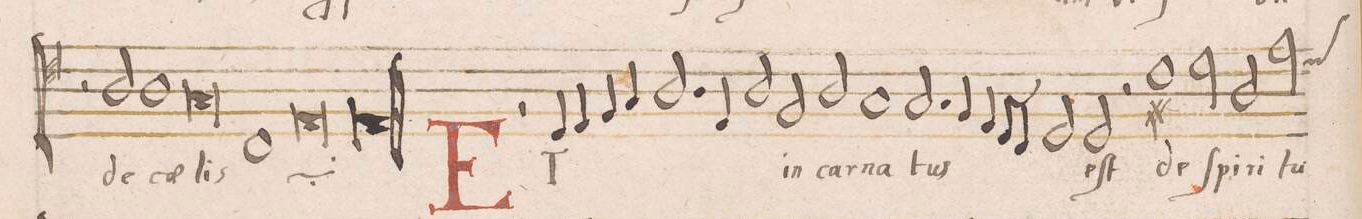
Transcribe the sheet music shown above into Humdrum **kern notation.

**kern	**text
*I"TENOR	*
*clefC4	*
*k[]	*
*met(C|)	*
*M2/1	*
2r	.
2A/	de
=70-	=70-
1A\	cae-
0G/	-lis
=71-	=71-
*	*ij
1C/	de
=72-	=72-
0E/	cae-
=73-	=73-
0E/l	-lis
*	*Xij
=74||-	=74||-
*M2/1	*
*met(C|)	*
2r	.
4D/	ET
4E/	.
4F/	.
4G/	.
2.A/	.
=75-	=75-
4E/	.
2A/	.
2F/	in-
2A/	-car-
=76-	=76-
1G/	-na-
2.G/	-tus
4F/	.
=77-	=77-
4E/	.
8D/L	.
8C/J	.
2D/	.
2D/	eſt
2r	.
=78-	=78-
1c#X\	de
2d\	ſpi-
2A/	-ri-
=79-	=79-
*custos:d	*
2e\	-tu
*-	*-
